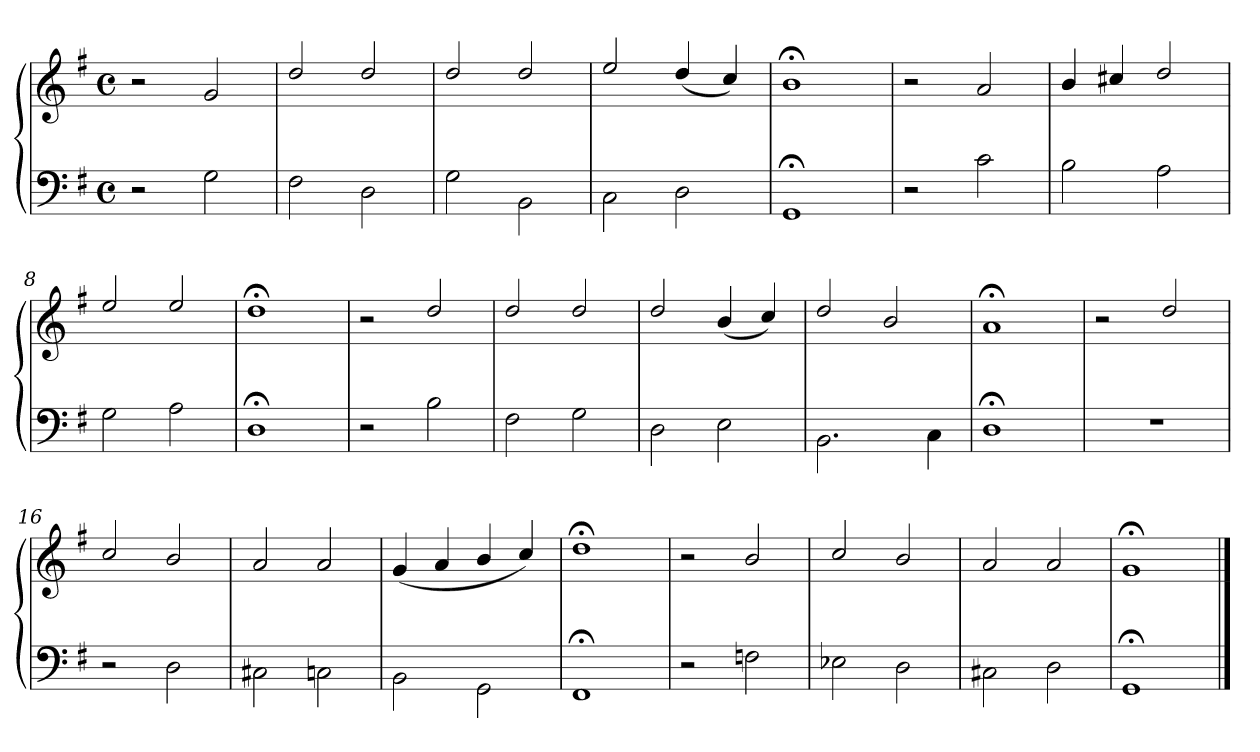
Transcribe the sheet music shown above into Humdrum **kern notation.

**kern	**kern
*part1	*part1
*staff2	*staff1
*clefF4	*clefG2
*k[f#]	*k[f#]
*M4/4	*M4/4
*met(c)	*met(c)
=1	=1
2r	2r
2G\	2g/
=2	=2
2F#\	2dd/
2D\	2dd/
=3	=3
2G\	2dd/
2BB\	2dd/
=4	=4
2C\	2ee/
2D\	(4dd/
.	4cc/)
=5	=5
1GG;\	1b;</
=6	=6
2r	2r
2c\	2a/
=7	=7
2B\	4b/
.	4cc#X/
2A\	2dd/
=8	=8
2G\	2ee/
2A\	2ee/
=9	=9
1D;\	1dd;</
!!LO:LB:g=z
=10	=10
2r	2r
2B\	2dd/
=11	=11
2F#\	2dd/
2G\	2dd/
=12	=12
2D\	2dd/
2E\	(4b/
.	4cc/)
=13	=13
2.BB\	2dd/
.	2b/
4C\	.
=14	=14
1D;\	1a;</
=15	=15
1r	2r
.	2dd/
=16	=16
2r	2cc/
2D\	2b/
=17	=17
2C#X\	2a/
2Cn\	2a/
=18	=18
2BB\	(4g/
.	4a/
2GG\	4b/
.	4cc/)
=19	=19
1FF#;\	1dd;</
!!LO:LB:g=z
=20	=20
2r	2r
2Fn\	2b/
=21	=21
2E-X\	2cc/
2D\	2b/
=22	=22
2C#X\	2a/
2D\	2a/
=23	=23
1GG;\	1g;</
==	==
*-	*-
